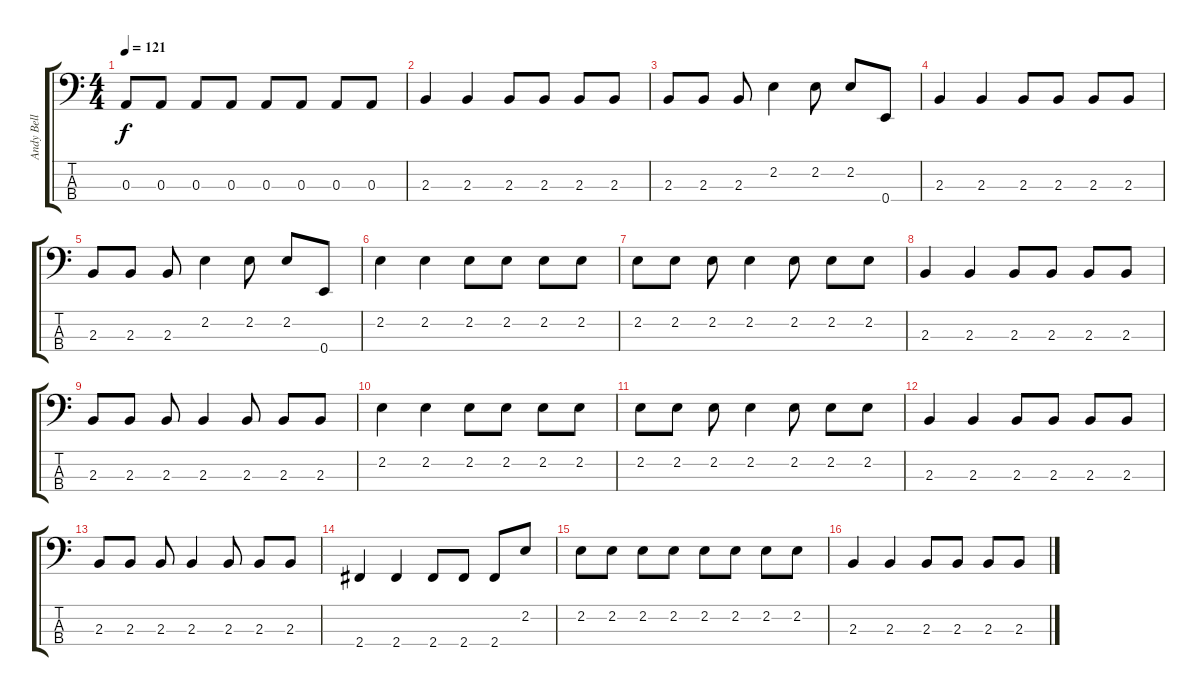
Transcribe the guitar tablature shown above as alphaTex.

\track ("Andy Bell - Bass" "Andy Bell ") {instrument electricbasspick}
\staff {score tabs}
\tuning (G2 D2 A1 E1) {hide}
\ts (4 4)
\tempo 121
\clef f4
\ks c
0.3.8{dy f} 0.3.8 0.3.8 0.3.8 0.3.8 0.3.8 0.3.8 0.3.8 |
2.3.4 2.3.4 2.3.8 2.3.8 2.3.8 2.3.8 |
2.3.8 2.3.8 2.3.8 2.2.4 2.2.8 2.2.8 0.4.8 |
2.3.4 2.3.4 2.3.8 2.3.8 2.3.8 2.3.8 |
2.3.8 2.3.8 2.3.8 2.2.4 2.2.8 2.2.8 0.4.8 |
2.2.4 2.2.4 2.2.8 2.2.8 2.2.8 2.2.8 |
2.2.8 2.2.8 2.2.8 2.2.4 2.2.8 2.2.8 2.2.8 |
2.3.4 2.3.4 2.3.8 2.3.8 2.3.8 2.3.8 |
2.3.8 2.3.8 2.3.8 2.3.4 2.3.8 2.3.8 2.3.8 |
2.2.4 2.2.4 2.2.8 2.2.8 2.2.8 2.2.8 |
2.2.8 2.2.8 2.2.8 2.2.4 2.2.8 2.2.8 2.2.8 |
2.3.4 2.3.4 2.3.8 2.3.8 2.3.8 2.3.8 |
2.3.8 2.3.8 2.3.8 2.3.4 2.3.8 2.3.8 2.3.8 |
2.4.4 2.4.4 2.4.8 2.4.8 2.4.8 2.2.8 |
2.2.8 2.2.8 2.2.8 2.2.8 2.2.8 2.2.8 2.2.8 2.2.8 |
2.3.4 2.3.4 2.3.8 2.3.8 2.3.8 2.3.8
